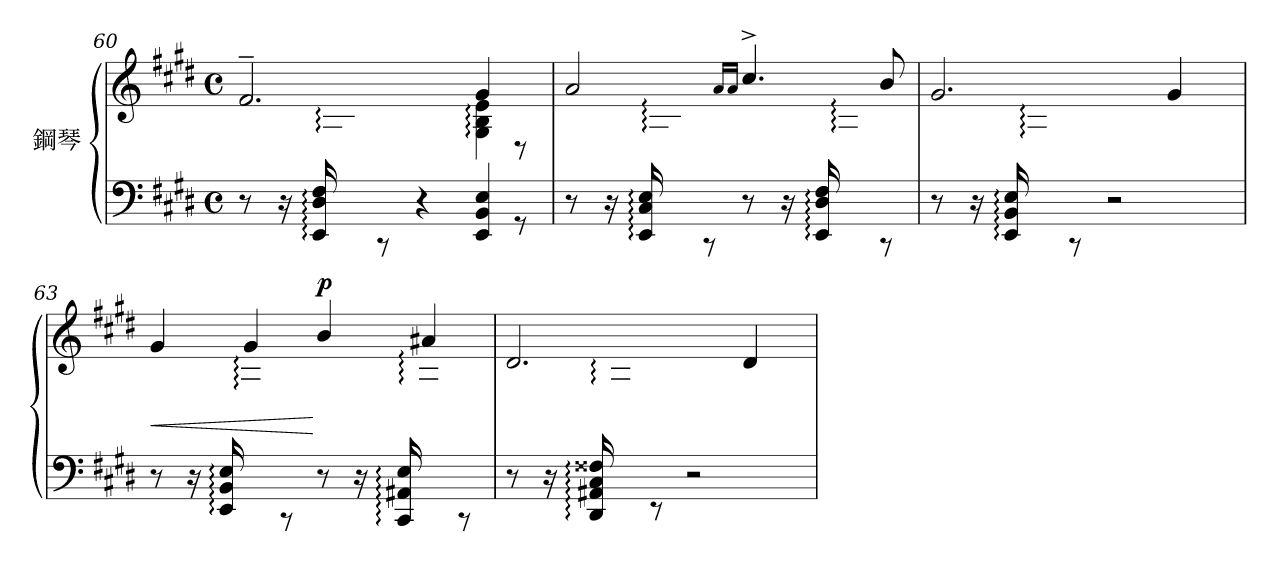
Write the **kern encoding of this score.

**kern	**kern	**dynam
*part1	*part1	*part1
*staff2	*staff1	*staff1/2
*I"鋼琴	*	*
*clefF4	*clefG2	*
*k[f#c#g#d#]	*k[f#c#g#d#]	*
*M4/4	*M4/4	*
*met(c)	*met(c)	*
=60	=60	=60
*^	*^	*
*	*	*	*^	*
*	*	*	*	*^	*
8r	2..ryy	2.f#~/	2.ryy	2..ryy	4ryy	.
16r	.	.	.	.	.	.
16EE!/: 16D#!/: 16F#!/:KL	.	.	.	.	.	.
8ryy	.	.	.	.	8A!\: 8B!\: 8d#!\:J	.
8rCC	.	.	.	.	2ryy	.
4r	.	.	.	.	.	.
4EE!/ 4BB!/ 4E!/	.	4g#/	4G#!\: 4B!\: 4e!\:	.	.	.
.	8rGG	.	.	8rD	8ryy	.
*v	*v	*	*	*	*	*
*	*	*v	*v	*v	*
=61	=61	=61	=61
8r	2a/	4ryy	.
16r	.	.	.
16EE!/: 16C#!/: 16E!/:KL	.	.	.
8ryy	.	8A!\: 8B!\: 8e!\:J	.
8rCC	.	4.ryy	.
.	16qa/LL	.	.
.	16qa/JJ	.	.
8r	4.cc#^/	.	.
16r	.	.	.
16EE!/: 16D#!/: 16F#!/:KL	.	.	.
8ryy	.	8A!\: 8d#!\: 8f#!\:J	.
8rCC	8b/	8ryy	.
!!LO:LB:g=z	!!
=62	=62	=62	=62
8r	2.g#/	4ryy	.
16r	.	.	.
16EE!/: 16BB!/: 16E!/:KL	.	.	.
8ryy	.	8G#!\: 8B!\: 8e!\:J	.
8rCC	.	2ryy	.
2r	.	.	.
.	4g#/	.	.
.	.	8ryy	.
=63	=63	=63	=63
!	!	!	!LO:HP:b
8r	4g#/	4ryy	<
16r	.	.	.
16EE!/: 16BB!/: 16E!/:KL	.	.	.
8ryy	4g#/	8G#!\: 8B!\: 8e!\:J	.
8rCC	.	4.ryy	.
!	!	!	!LO:DY:n=1:a
8r	4b/	.	[ p
16r	.	.	.
16CC#!/: 16AA#X!/: 16E!/:KL	.	.	.
8ryy	4a#X/	8A#X!\: 8e!\:J	.
8rCC	.	8ryy	.
=64	=64	=64	=64
8r	2.d#/	4ryy	.
16r	.	.	.
16DD#!/: 16AA#X!/: 16C#!/: 16F##X!/:KL	.	.	.
8ryy	.	8A#X!\: 8c#!\:J	.
8rEE	.	2ryy	.
2r	.	.	.
.	4d#/	.	.
.	.	8ryy	.
*	*v	*v	*
=	=	=
*-	*-	*-
